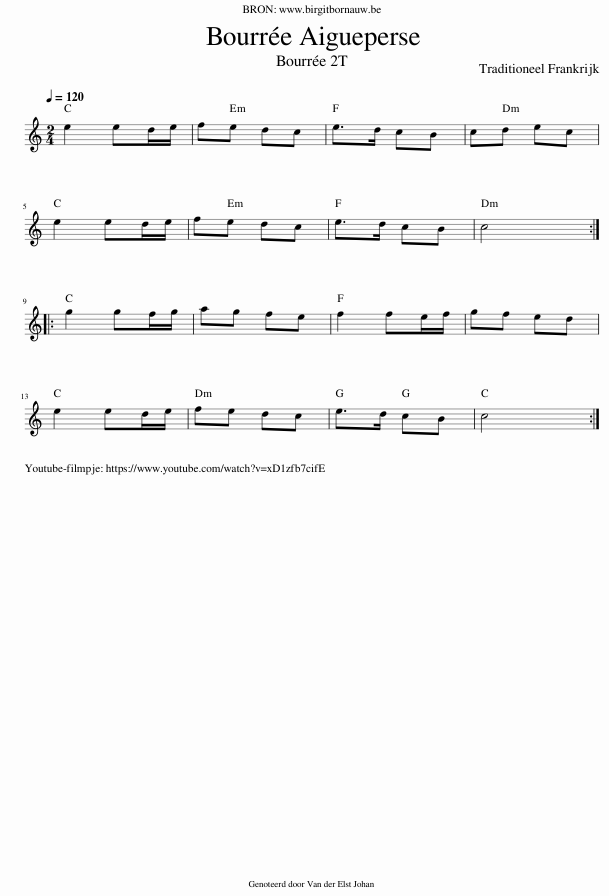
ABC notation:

X:1
L:1/8
Q:1/4=120
M:2/4
I:linebreak $
K:C
V:1 treble
V:1
 e2 ed/e/ | fe dc | e>d cB | cd ec |$ e2 ed/e/ | %5
 fe dc | e>d cB | c4 ::$ g2 gf/g/ | ag fe | %10
 f2 fe/f/ | gf ed |$ e2 ed/e/ | fe dc | e>d cB | %15
 c4 :| %16
